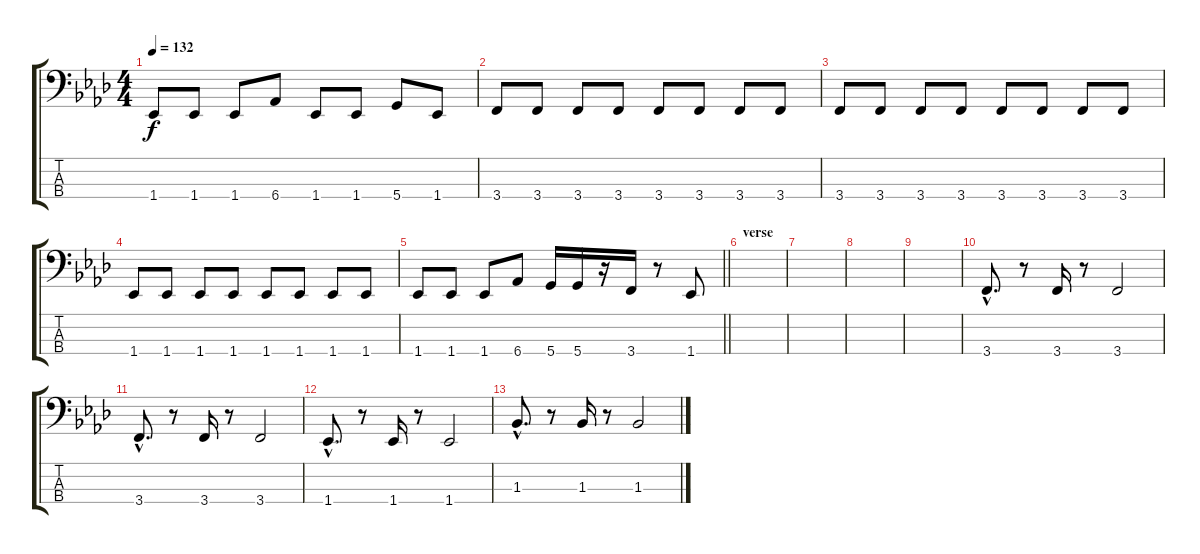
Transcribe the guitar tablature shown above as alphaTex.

\track "" {instrument electricbasspick}
\staff {score tabs}
\tuning (G2 D2 A1 D1) {hide}
\ts (4 4)
\tempo 132
\clef f4
\ks fminor
1.4.8{dy f} 1.4.8 1.4.8 6.4.8 1.4.8 1.4.8 5.4.8 1.4.8 |
3.4.8 3.4.8 3.4.8 3.4.8 3.4.8 3.4.8 3.4.8 3.4.8 |
3.4.8 3.4.8 3.4.8 3.4.8 3.4.8 3.4.8 3.4.8 3.4.8 |
1.4.8 1.4.8 1.4.8 1.4.8 1.4.8 1.4.8 1.4.8 1.4.8 |
\barLineRight lightlight
1.4.8 1.4.8 1.4.8 6.4.8 5.4.16 5.4.16 r.16 3.4.16 r.8 1.4.8 |
\section ("" "verse")
|
|
|
|
3.4{hac}.8{d} r.8 3.4.16 r.8 3.4.2 |
3.4{hac}.8{d} r.8 3.4.16 r.8 3.4.2 |
1.4{hac}.8{d} r.8 1.4.16 r.8 1.4.2 |
1.3{hac}.8{d} r.8 1.3.16 r.8 1.3.2
